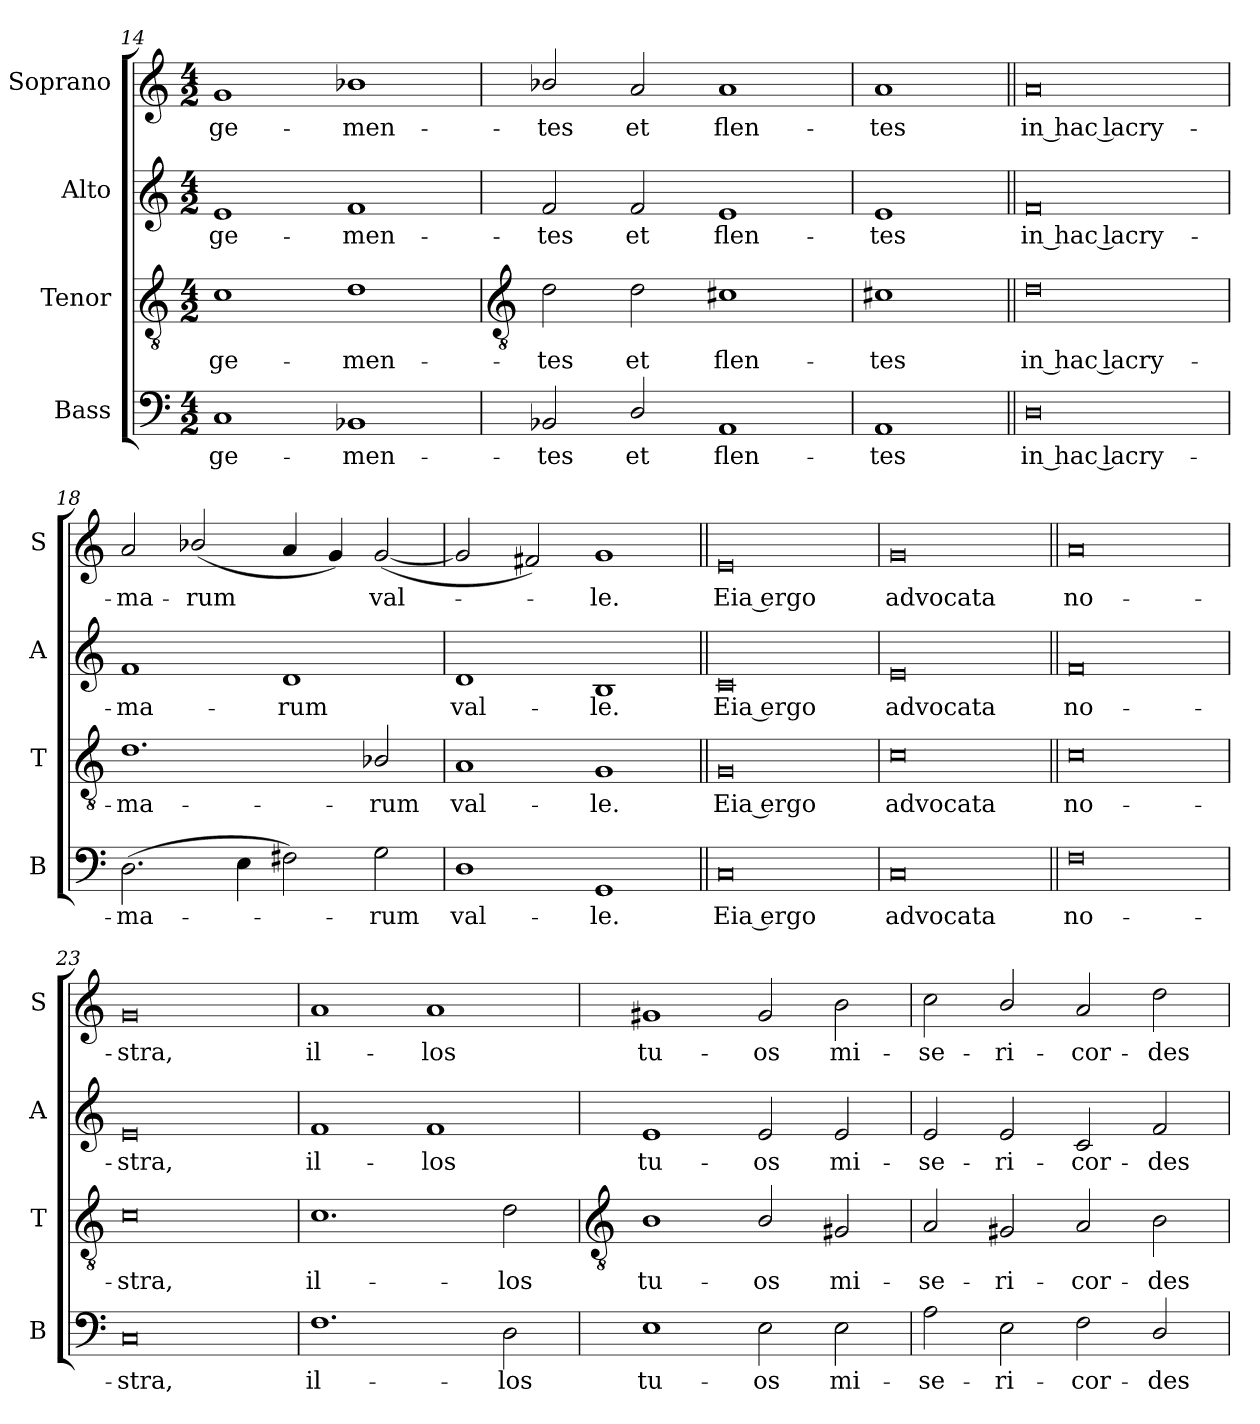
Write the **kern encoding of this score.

**kern	**text	**kern	**text	**kern	**text	**kern	**text
*part4	*part4	*part3	*part3	*part2	*part2	*part1	*part1
*staff4	*staff4	*staff3	*staff3	*staff2	*staff2	*staff1	*staff1
*I"Bass	*	*I"Tenor	*	*I"Alto	*	*I"Soprano	*
*I'B	*	*I'T	*	*I'A	*	*I'S	*
*clefF4	*	*clefGv2	*	*clefG2	*	*clefG2	*
*k[]	*	*k[]	*	*k[]	*	*k[]	*
*C:	*	*C:	*	*C:	*	*C:	*
*M4/2	*	*M4/2	*	*M4/2	*	*M4/2	*
=14	=14	=14	=14	=14	=14	=14	=14
!	!LO:LY:b	!	!LO:LY:b	!	!LO:LY:b	!	!LO:LY:b
1C	ge-	1c	ge-	1e	ge-	1g	ge-
!	!LO:LY:b	!	!LO:LY:b	!	!LO:LY:b	!	!LO:LY:b
1BB-X	-men-	1d	-men-	1f	-men-	1b-X	-men-
!!LO:LB:g=z
=15	=15	=15	=15	=15	=15	=15	=15
*	*	*clefGv2	*	*	*	*	*
!	!LO:LY:b	!	!LO:LY:b	!	!LO:LY:b	!	!LO:LY:b
2BB-	-tes	2d	-tes	2f	-tes	2b-/	-tes
!	!LO:LY:b	!	!LO:LY:b	!	!LO:LY:b	!	!LO:LY:b
2D/	et	2d	et	2f	et	2a	et
!	!LO:LY:b	!	!LO:LY:b	!	!LO:LY:b	!	!LO:LY:b
1AA	flen-	1c#X	flen-	1e	flen-	1a	flen-
=16	=16	=16	=16	=16	=16	=16	=16
!	!LO:LY:b	!	!LO:LY:b	!	!LO:LY:b	!	!LO:LY:b
1AA	-tes	1c#	-tes	1e	-tes	1a	-tes
=17||	=17||	=17||	=17||	=17||	=17||	=17||	=17||
!	!LO:LY:b	!	!LO:LY:b	!	!LO:LY:b	!	!LO:LY:b
0D	in hac lacry-	0d	in hac lacry-	0f	in hac lacry-	0a	in hac lacry-
=18	=18	=18	=18	=18	=18	=18	=18
!	!LO:LY:b	!	!LO:LY:b	!	!LO:LY:b	!	!LO:LY:b
(>2.D	-ma-	1.d	-ma-	1f	-ma-	2a	-ma-
!	!	!	!	!	!	!	!LO:LY:b
.	.	.	.	.	.	(<2b-X/	-rum
4E	.	.	.	.	.	.	.
!	!	!	!	!	!LO:LY:b	!	!
2F#X)	.	.	.	1d	-rum	4a	.
.	.	.	.	.	.	4g)	.
!	!LO:LY:b	!	!LO:LY:b	!	!	!	!LO:LY:b
2G	rum	2B-X/	-rum	.	.	(<[2g	val-
=19	=19	=19	=19	=19	=19	=19	=19
!	!LO:LY:b	!	!LO:LY:b	!	!LO:LY:b	!	!
1D	val-	1A	val-	1d	val-	2g]	.
.	.	.	.	.	.	2f#X)	.
!	!LO:LY:b	!	!LO:LY:b	!	!LO:LY:b	!	!LO:LY:b
1GG	-le.	1G	-le.	1B	-le.	1g	le.
=20||	=20||	=20||	=20||	=20||	=20||	=20||	=20||
!	!LO:LY:b	!	!LO:LY:b	!	!LO:LY:b	!	!LO:LY:b
0C	Eia ergo	0G	Eia ergo	0c	Eia ergo	0e	Eia ergo
=21	=21	=21	=21	=21	=21	=21	=21
!	!LO:LY:b	!	!LO:LY:b	!	!LO:LY:b	!	!LO:LY:b
0C	advocata	0c	advocata	0e	advocata	0g	advocata
=22||	=22||	=22||	=22||	=22||	=22||	=22||	=22||
!	!LO:LY:b	!	!LO:LY:b	!	!LO:LY:b	!	!LO:LY:b
0F	no-	0c	no-	0f	no-	0a	no-
=23	=23	=23	=23	=23	=23	=23	=23
!	!LO:LY:b	!	!LO:LY:b	!	!LO:LY:b	!	!LO:LY:b
0C	-stra,	0c	-stra,	0e	-stra,	0g	-stra,
=24	=24	=24	=24	=24	=24	=24	=24
!	!LO:LY:b	!	!LO:LY:b	!	!LO:LY:b	!	!LO:LY:b
1.F	il-	1.c	il-	1f	il-	1a	il-
!	!	!	!	!	!LO:LY:b	!	!LO:LY:b
.	.	.	.	1f	-los	1a	-los
!	!LO:LY:b	!	!LO:LY:b	!	!	!	!
2D	-los	2d	-los	.	.	.	.
!!LO:LB:g=z
=25	=25	=25	=25	=25	=25	=25	=25
*	*	*clefGv2	*	*	*	*	*
!	!LO:LY:b	!	!LO:LY:b	!	!LO:LY:b	!	!LO:LY:b
1E	tu-	1B	tu-	1e	tu-	1g#X	tu-
!	!LO:LY:b	!	!LO:LY:b	!	!LO:LY:b	!	!LO:LY:b
2E	-os	2B/	-os	2e	-os	2g#	-os
!	!LO:LY:b	!	!LO:LY:b	!	!LO:LY:b	!	!LO:LY:b
2E	mi-	2G#X	mi-	2e	mi-	2b	mi-
=26	=26	=26	=26	=26	=26	=26	=26
!	!LO:LY:b	!	!LO:LY:b	!	!LO:LY:b	!	!LO:LY:b
2A	-se-	2A	-se-	2e	-se-	2cc	-se-
!	!LO:LY:b	!	!LO:LY:b	!	!LO:LY:b	!	!LO:LY:b
2E	-ri-	2G#X	-ri-	2e	-ri-	2b/	-ri-
!	!LO:LY:b	!	!LO:LY:b	!	!LO:LY:b	!	!LO:LY:b
2F	-cor-	2A	-cor-	2c	-cor-	2a	-cor-
!	!LO:LY:b	!	!LO:LY:b	!	!LO:LY:b	!	!LO:LY:b
2D/	-des	2B	-des	2f	-des	2dd	-des
=	=	=	=	=	=	=	=
*-	*-	*-	*-	*-	*-	*-	*-
